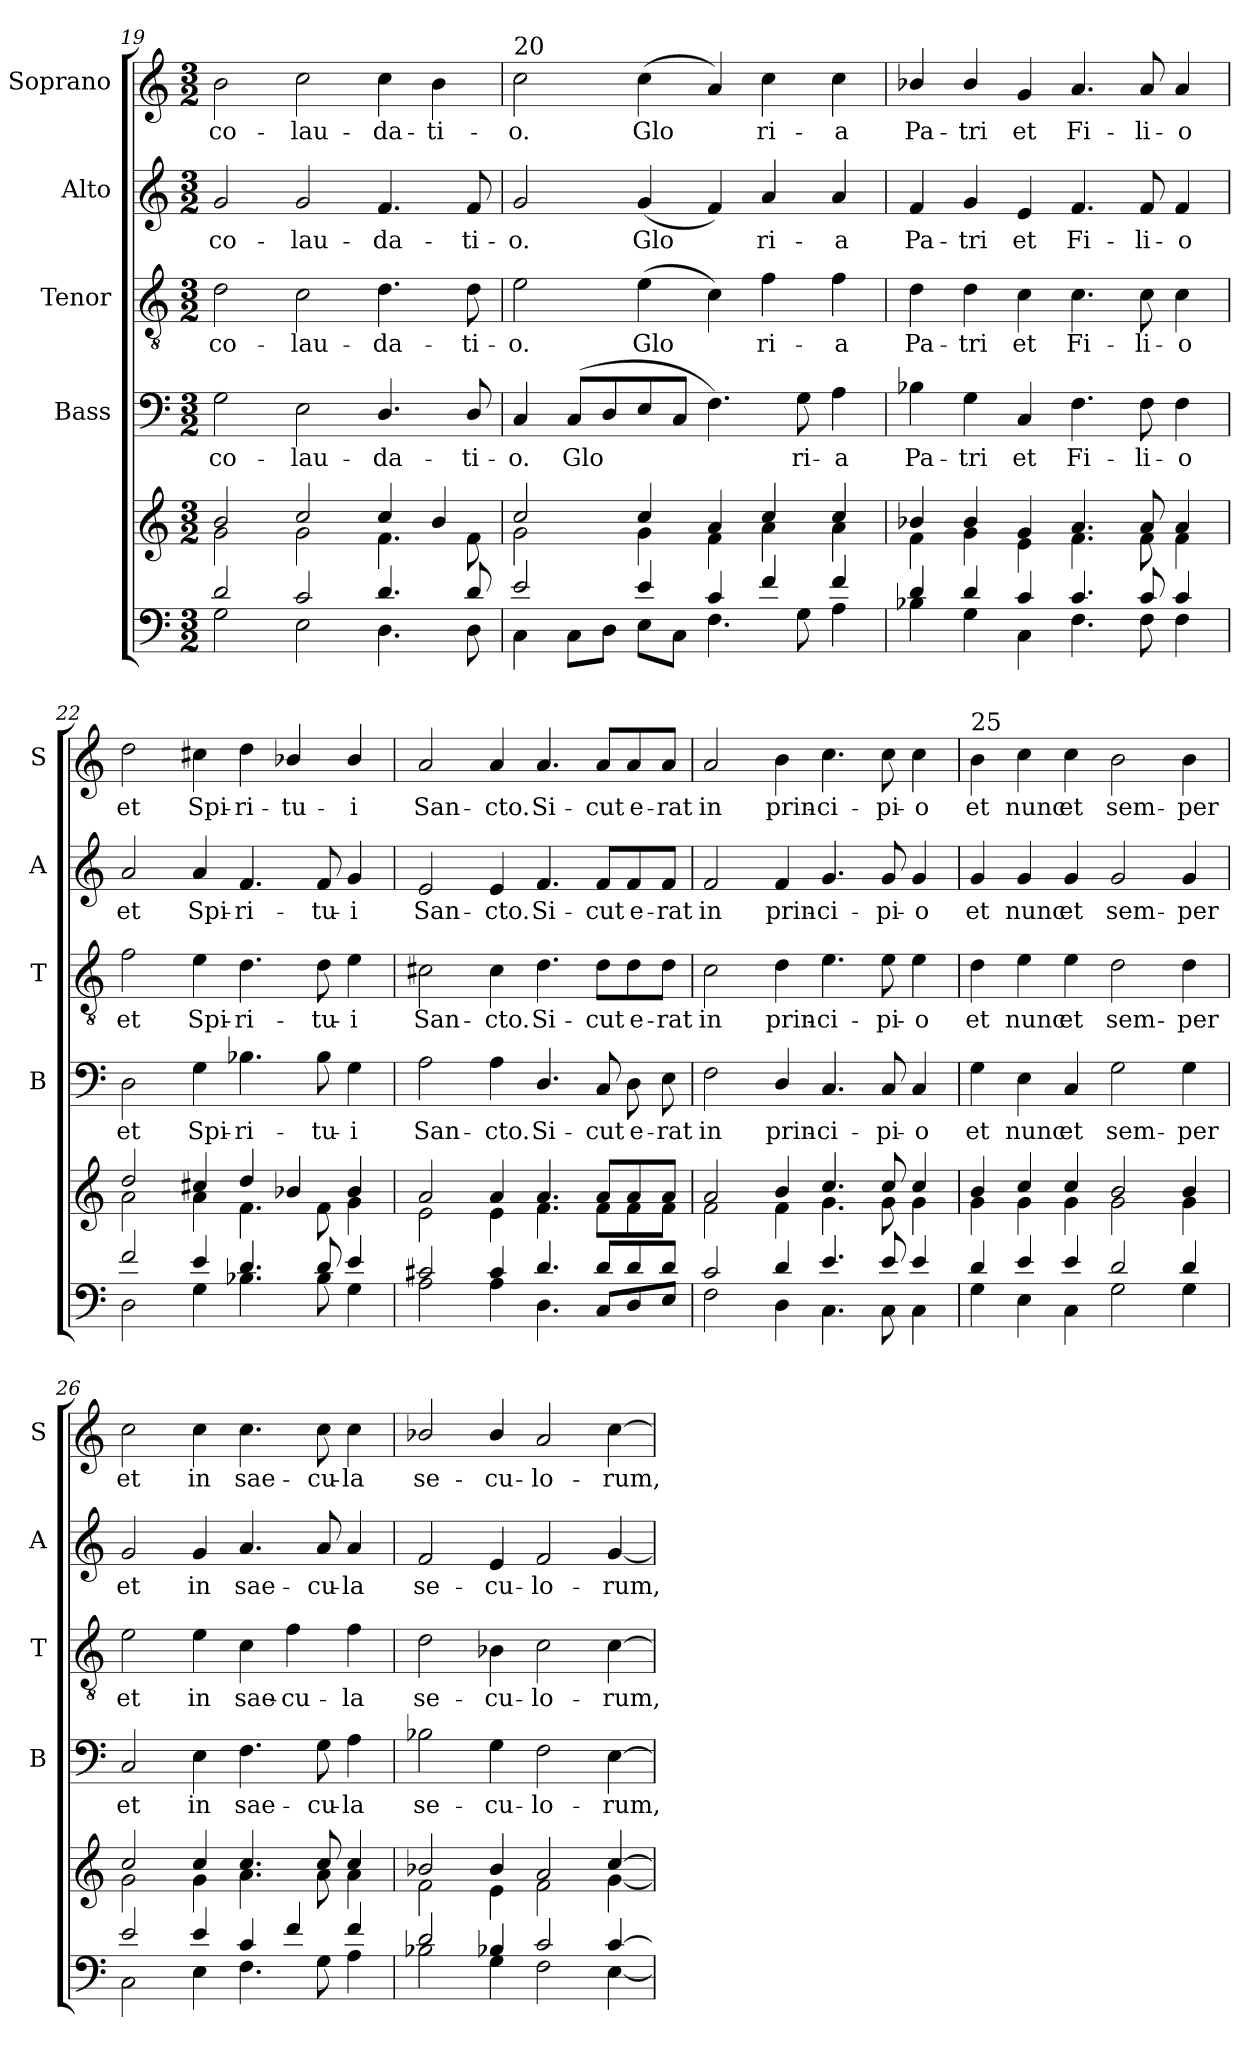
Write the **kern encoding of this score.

**kern	**kern	**kern	**text	**kern	**text	**kern	**text	**kern	**text
*part5	*part5	*part4	*part4	*part3	*part3	*part2	*part2	*part1	*part1
*staff6	*staff5	*staff4	*staff4	*staff3	*staff3	*staff2	*staff2	*staff1	*staff1
*	*	*I"Bass	*	*I"Tenor	*	*I"Alto	*	*I"Soprano	*
*	*	*I'B	*	*I'T	*	*I'A	*	*I'S	*
*clefF4	*clefG2	*clefF4	*	*clefGv2	*	*clefG2	*	*clefG2	*
*k[]	*k[]	*k[]	*	*k[]	*	*k[]	*	*k[]	*
*C:	*C:	*C:	*	*C:	*	*C:	*	*C:	*
*M3/2	*M3/2	*M3/2	*	*M3/2	*	*M3/2	*	*M3/2	*
=19	=19	=19	=19	=19	=19	=19	=19	=19	=19
*^	*^	*	*	*	*	*	*	*	*
!	!	!	!	!	!LO:LY:b	!	!LO:LY:b	!	!LO:LY:b	!	!LO:LY:b
2d/	2G\	2b/	2g\	2G\	co-	2d\	co-	2g/	co-	2b\	co-
!	!	!	!	!	!LO:LY:b	!	!LO:LY:b	!	!LO:LY:b	!	!LO:LY:b
2c/	2E\	2cc/	2g\	2E\	-lau-	2c\	-lau-	2g/	-lau-	2cc\	-lau-
!	!	!	!	!	!LO:LY:b	!	!LO:LY:b	!	!LO:LY:b	!	!LO:LY:b
4.d/	4.D\	4cc/	4.f\	4.D/	-da-	4.d\	-da-	4.f/	-da-	4cc\	-da-
!	!	!	!	!	!	!	!	!	!	!	!LO:LY:b
.	.	4b/	.	.	.	.	.	.	.	4b\	-ti-
!	!	!	!	!	!LO:LY:b	!	!LO:LY:b	!	!LO:LY:b	!	!
8d/	8D\	.	8f\	8D/	-ti-	8d\	-ti-	8f/	-ti-	.	.
=20	=20	=20	=20	=20	=20	=20	=20	=20	=20	=20	=20
!	!	!	!	!	!	!	!	!	!	!LO:TX:a:t=20	!
!	!	!	!	!	!LO:LY:b	!	!LO:LY:b	!	!LO:LY:b	!	!LO:LY:b
2e/	4C\	2cc/	2g\	4C/	-o.	2e\	-o.	2g/	-o.	2cc\	-o.
!	!	!	!	!	!LO:LY:b	!	!	!	!	!	!
.	8C\L	.	.	(>8C/L	Glo­	.	.	.	.	.	.
.	8D\J	.	.	8D/	.	.	.	.	.	.	.
!	!	!	!	!	!	!	!LO:LY:b	!	!LO:LY:b	!	!LO:LY:b
4e/	8E\L	4cc/	4g\	8E/	.	(>4e\	Glo­	(<4g/	Glo­	(<4cc\	Glo­
.	8C\J	.	.	8C/J	.	.	.	.	.	.	.
4c/	4.F\	4a/	4f\	4.F\)	.	4c\)	.	4f/)	.	4a/)	.
!	!	!	!	!	!	!	!LO:LY:b	!	!LO:LY:b	!	!LO:LY:b
4f/	.	4cc/	4a\	.	.	4f\	ri-	4a/	ri-	4cc\	ri-
!	!	!	!	!	!LO:LY:b	!	!	!	!	!	!
.	8G\	.	.	8G\	ri-	.	.	.	.	.	.
!	!	!	!	!	!LO:LY:b	!	!LO:LY:b	!	!LO:LY:b	!	!LO:LY:b
4f/	4A\	4cc/	4a\	4A\	-a	4f\	-a	4a/	-a	4cc\	-a
=21	=21	=21	=21	=21	=21	=21	=21	=21	=21	=21	=21
!	!	!	!	!	!LO:LY:b	!	!LO:LY:b	!	!LO:LY:b	!	!LO:LY:b
4d/	4B-X\	4b-X/	4f\	4B-X\	Pa-	4d\	Pa-	4f/	Pa-	4b-X/	Pa-
!	!	!	!	!	!LO:LY:b	!	!LO:LY:b	!	!LO:LY:b	!	!LO:LY:b
4d/	4G\	4b-/	4g\	4G\	-tri	4d\	-tri	4g/	-tri	4b-/	-tri
!	!	!	!	!	!LO:LY:b	!	!LO:LY:b	!	!LO:LY:b	!	!LO:LY:b
4c/	4C\	4g/	4e\	4C/	et	4c\	et	4e/	et	4g/	et
!	!	!	!	!	!LO:LY:b	!	!LO:LY:b	!	!LO:LY:b	!	!LO:LY:b
4.c/	4.F\	4.a/	4.f\	4.F\	Fi-	4.c\	Fi-	4.f/	Fi-	4.a/	Fi-
!	!	!	!	!	!LO:LY:b	!	!LO:LY:b	!	!LO:LY:b	!	!LO:LY:b
8c/	8F\	8a/	8f\	8F\	-li-	8c\	-li-	8f/	-li-	8a/	-li-
!	!	!	!	!	!LO:LY:b	!	!LO:LY:b	!	!LO:LY:b	!	!LO:LY:b
4c/	4F\	4a/	4f\	4F\	-o	4c\	-o	4f/	-o	4a/	-o
=22	=22	=22	=22	=22	=22	=22	=22	=22	=22	=22	=22
!	!	!	!	!	!LO:LY:b	!	!LO:LY:b	!	!LO:LY:b	!	!LO:LY:b
2f/	2D\	2dd/	2a\	2D\	et	2f\	et	2a/	et	2dd\	et
!	!	!	!	!	!LO:LY:b	!	!LO:LY:b	!	!LO:LY:b	!	!LO:LY:b
4e/	4G\	4cc#X/	4a\	4G\	Spi-	4e\	Spi-	4a/	Spi-	4cc#X\	Spi-
!	!	!	!	!	!LO:LY:b	!	!LO:LY:b	!	!LO:LY:b	!	!LO:LY:b
4.d/	4.B-X\	4dd/	4.f\	4.B-X\	-ri-	4.d\	-ri-	4.f/	-ri-	4dd\	-ri-
!	!	!	!	!	!	!	!	!	!	!	!LO:LY:b
.	.	4b-X/	.	.	.	.	.	.	.	4b-X/	-tu-
!	!	!	!	!	!LO:LY:b	!	!LO:LY:b	!	!LO:LY:b	!	!
8d/	8B-\	.	8f\	8B-\	-tu-	8d\	-tu-	8f/	-tu-	.	.
!	!	!	!	!	!LO:LY:b	!	!LO:LY:b	!	!LO:LY:b	!	!LO:LY:b
4e/	4G\	4b-/	4g\	4G\	-i	4e\	-i	4g/	-i	4b-/	-i
!!LO:PB:g=z
=23	=23	=23	=23	=23	=23	=23	=23	=23	=23	=23	=23
!	!	!	!	!	!LO:LY:b	!	!LO:LY:b	!	!LO:LY:b	!	!LO:LY:b
2c#X/	2A\	2a/	2e\	2A\	San-	2c#X\	San-	2e/	San-	2a/	San-
!	!	!	!	!	!LO:LY:b	!	!LO:LY:b	!	!LO:LY:b	!	!LO:LY:b
4c#/	4A\	4a/	4e\	4A\	-cto.	4c#\	-cto.	4e/	-cto.	4a/	-cto.
!	!	!	!	!	!LO:LY:b	!	!LO:LY:b	!	!LO:LY:b	!	!LO:LY:b
4.d/	4.D\	4.a/	4.f\	4.D/	Si-	4.d\	Si-	4.f/	Si-	4.a/	Si-
!	!	!	!	!	!LO:LY:b	!	!LO:LY:b	!	!LO:LY:b	!	!LO:LY:b
8d/L	8C/L	8a/L	8f\L	8C/	-cut	8d\L	-cut	8f/L	-cut	8a/L	-cut
!	!	!	!	!	!LO:LY:b	!	!LO:LY:b	!	!LO:LY:b	!	!LO:LY:b
8d/	8D/	8a/	8f\	8D\	e-	8d\	e-	8f/	e-	8a/	e-
!	!	!	!	!	!LO:LY:b	!	!LO:LY:b	!	!LO:LY:b	!	!LO:LY:b
8d/J	8E/J	8a/J	8f\J	8E\	-rat	8d\J	-rat	8f/J	-rat	8a/J	-rat
=24	=24	=24	=24	=24	=24	=24	=24	=24	=24	=24	=24
!	!	!	!	!	!LO:LY:b	!	!LO:LY:b	!	!LO:LY:b	!	!LO:LY:b
2c/	2F\	2a/	2f\	2F\	in	2c\	in	2f/	in	2a/	in
!	!	!	!	!	!LO:LY:b	!	!LO:LY:b	!	!LO:LY:b	!	!LO:LY:b
4d/	4D\	4b/	4f\	4D/	prin-	4d\	prin-	4f/	prin-	4b\	prin-
!	!	!	!	!	!LO:LY:b	!	!LO:LY:b	!	!LO:LY:b	!	!LO:LY:b
4.e/	4.C\	4.cc/	4.g\	4.C/	-ci-	4.e\	-ci-	4.g/	-ci-	4.cc\	-ci-
!	!	!	!	!	!LO:LY:b	!	!LO:LY:b	!	!LO:LY:b	!	!LO:LY:b
8e/	8C\	8cc/	8g\	8C/	-pi-	8e\	-pi-	8g/	-pi-	8cc\	-pi-
!	!	!	!	!	!LO:LY:b	!	!LO:LY:b	!	!LO:LY:b	!	!LO:LY:b
4e/	4C\	4cc/	4g\	4C/	-o	4e\	-o	4g/	-o	4cc\	-o
=25	=25	=25	=25	=25	=25	=25	=25	=25	=25	=25	=25
!	!	!	!	!	!	!	!	!	!	!LO:TX:a:t=25	!
!	!	!	!	!	!LO:LY:b	!	!LO:LY:b	!	!LO:LY:b	!	!LO:LY:b
4d/	4G\	4b/	4g\	4G\	et	4d\	et	4g/	et	4b\	et
!	!	!	!	!	!LO:LY:b	!	!LO:LY:b	!	!LO:LY:b	!	!LO:LY:b
4e/	4E\	4cc/	4g\	4E\	nunc	4e\	nunc	4g/	nunc	4cc\	nunc
!	!	!	!	!	!LO:LY:b	!	!LO:LY:b	!	!LO:LY:b	!	!LO:LY:b
4e/	4C\	4cc/	4g\	4C/	et	4e\	et	4g/	et	4cc\	et
!	!	!	!	!	!LO:LY:b	!	!LO:LY:b	!	!LO:LY:b	!	!LO:LY:b
2d/	2G\	2b/	2g\	2G\	sem-	2d\	sem-	2g/	sem-	2b\	sem-
!	!	!	!	!	!LO:LY:b	!	!LO:LY:b	!	!LO:LY:b	!	!LO:LY:b
4d/	4G\	4b/	4g\	4G\	-per	4d\	-per	4g/	-per	4b\	-per
=26	=26	=26	=26	=26	=26	=26	=26	=26	=26	=26	=26
!	!	!	!	!	!LO:LY:b	!	!LO:LY:b	!	!LO:LY:b	!	!LO:LY:b
2e/	2C\	2cc/	2g\	2C/	et	2e\	et	2g/	et	2cc\	et
!	!	!	!	!	!LO:LY:b	!	!LO:LY:b	!	!LO:LY:b	!	!LO:LY:b
4e/	4E\	4cc/	4g\	4E\	in	4e\	in	4g/	in	4cc\	in
!	!	!	!	!	!LO:LY:b	!	!LO:LY:b	!	!LO:LY:b	!	!LO:LY:b
4c/	4.F\	4.cc/	4.a\	4.F\	sae-	4c\	sae-	4.a/	sae-	4.cc\	sae-
!	!	!	!	!	!	!	!LO:LY:b	!	!	!	!
4f/	.	.	.	.	.	4f\	-cu-	.	.	.	.
!	!	!	!	!	!LO:LY:b	!	!	!	!LO:LY:b	!	!LO:LY:b
.	8G\	8cc/	8a\	8G\	-cu-	.	.	8a/	-cu-	8cc\	-cu-
!	!	!	!	!	!LO:LY:b	!	!LO:LY:b	!	!LO:LY:b	!	!LO:LY:b
4f/	4A\	4cc/	4a\	4A\	-la	4f\	-la	4a/	-la	4cc\	-la
=27	=27	=27	=27	=27	=27	=27	=27	=27	=27	=27	=27
!	!	!	!	!	!LO:LY:b	!	!LO:LY:b	!	!LO:LY:b	!	!LO:LY:b
2d/	2B-X\	2b-X/	2f\	2B-X\	se-	2d\	se-	2f/	se-	2b-X/	se-
!	!	!	!	!	!LO:LY:b	!	!LO:LY:b	!	!LO:LY:b	!	!LO:LY:b
4B-X/	4G\	4b-/	4e\	4G\	-cu-	4B-X\	-cu-	4e/	-cu-	4b-/	-cu-
!	!	!	!	!	!LO:LY:b	!	!LO:LY:b	!	!LO:LY:b	!	!LO:LY:b
2c/	2F\	2a/	2f\	2F\	-lo-	2c\	-lo-	2f/	-lo-	2a/	-lo-
!	!	!	!	!	!LO:LY:b	!	!LO:LY:b	!	!LO:LY:b	!	!LO:LY:b
[>4c/	[<4E\	[>4cc/	[<4g\	[4E\	-rum,	[4c\	-rum,	[4g/	-rum,	[4cc\	-rum,
*v	*v	*	*	*	*	*	*	*	*	*	*
*	*v	*v	*	*	*	*	*	*	*	*
=	=	=	=	=	=	=	=	=	=
*-	*-	*-	*-	*-	*-	*-	*-	*-	*-
